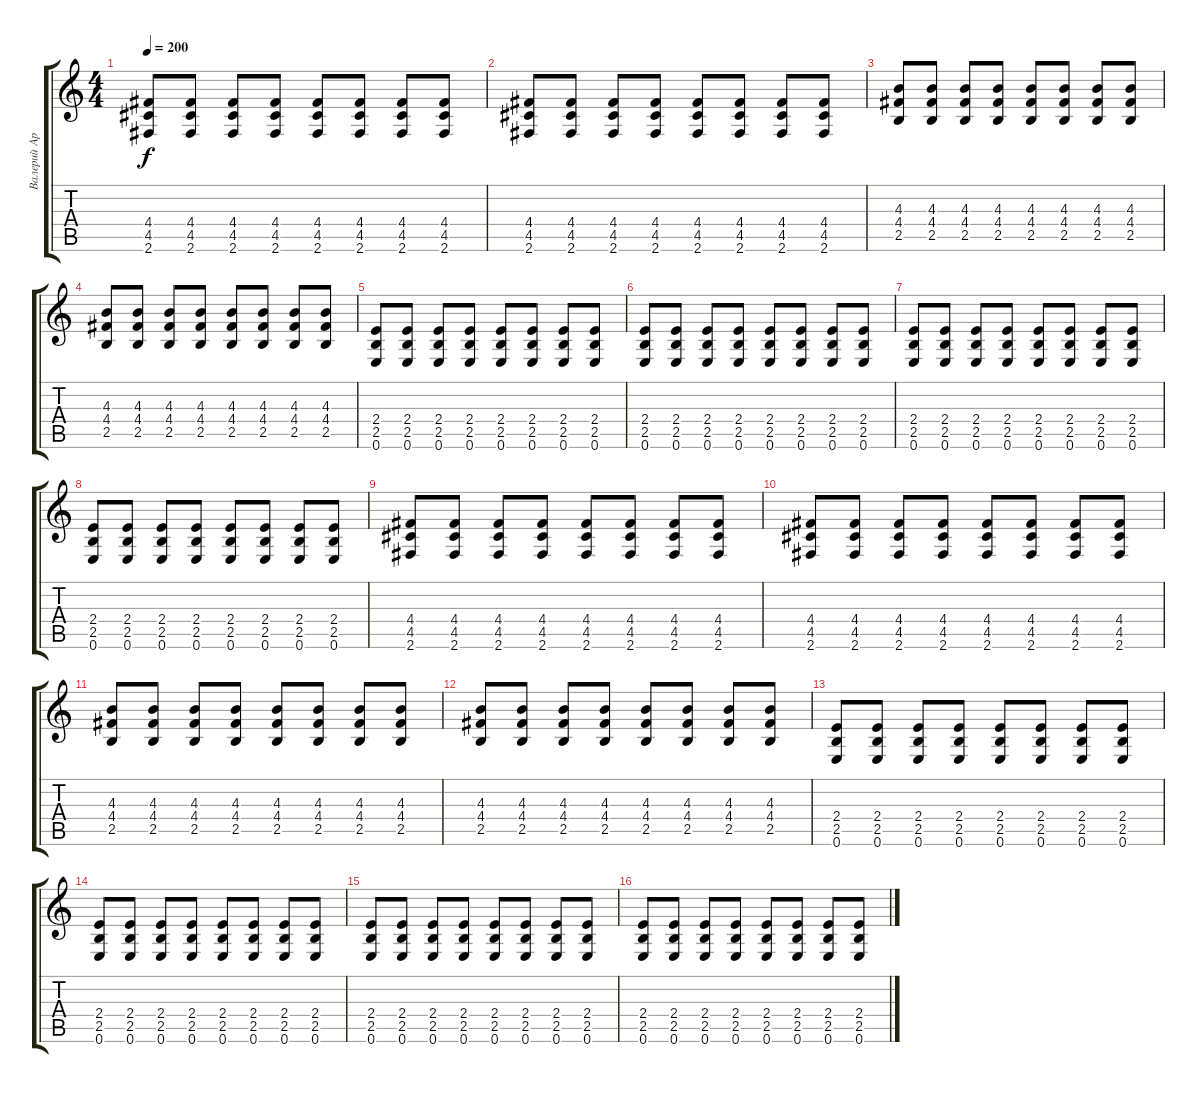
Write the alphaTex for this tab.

\track ("Валерий Аркадин" "Валерий Ар") {instrument distortionguitar}
\staff {score tabs}
\tuning (E4 B3 G3 D3 A2 E2) {hide}
\ts (4 4)
\tempo 200
\clef g2
\ks c
(4.4 4.5 2.6).8{dy f volume 7} (4.4 4.5 2.6).8 (4.4 4.5 2.6).8 (4.4 4.5 2.6).8 (4.4 4.5 2.6).8 (4.4 4.5 2.6).8 (4.4 4.5 2.6).8 (4.4 4.5 2.6).8 |
(4.4 4.5 2.6).8 (4.4 4.5 2.6).8 (4.4 4.5 2.6).8 (4.4 4.5 2.6).8 (4.4 4.5 2.6).8 (4.4 4.5 2.6).8 (4.4 4.5 2.6).8 (4.4 4.5 2.6).8 |
(4.3 4.4 2.5).8 (4.3 4.4 2.5).8 (4.3 4.4 2.5).8 (4.3 4.4 2.5).8 (4.3 4.4 2.5).8 (4.3 4.4 2.5).8 (4.3 4.4 2.5).8 (4.3 4.4 2.5).8 |
(4.3 4.4 2.5).8 (4.3 4.4 2.5).8 (4.3 4.4 2.5).8 (4.3 4.4 2.5).8 (4.3 4.4 2.5).8 (4.3 4.4 2.5).8 (4.3 4.4 2.5).8 (4.3 4.4 2.5).8 |
(2.4 2.5 0.6).8{volume 7} (2.4 2.5 0.6).8 (2.4 2.5 0.6).8 (2.4 2.5 0.6).8 (2.4 2.5 0.6).8 (2.4 2.5 0.6).8 (2.4 2.5 0.6).8 (2.4 2.5 0.6).8 |
(2.4 2.5 0.6).8 (2.4 2.5 0.6).8 (2.4 2.5 0.6).8 (2.4 2.5 0.6).8 (2.4 2.5 0.6).8 (2.4 2.5 0.6).8 (2.4 2.5 0.6).8 (2.4 2.5 0.6).8 |
(2.4 2.5 0.6).8{volume 7} (2.4 2.5 0.6).8 (2.4 2.5 0.6).8 (2.4 2.5 0.6).8 (2.4 2.5 0.6).8 (2.4 2.5 0.6).8 (2.4 2.5 0.6).8 (2.4 2.5 0.6).8 |
(2.4 2.5 0.6).8 (2.4 2.5 0.6).8 (2.4 2.5 0.6).8 (2.4 2.5 0.6).8 (2.4 2.5 0.6).8 (2.4 2.5 0.6).8 (2.4 2.5 0.6).8 (2.4 2.5 0.6).8 |
(4.4 4.5 2.6).8{volume 7} (4.4 4.5 2.6).8 (4.4 4.5 2.6).8 (4.4 4.5 2.6).8 (4.4 4.5 2.6).8 (4.4 4.5 2.6).8 (4.4 4.5 2.6).8 (4.4 4.5 2.6).8 |
(4.4 4.5 2.6).8 (4.4 4.5 2.6).8 (4.4 4.5 2.6).8 (4.4 4.5 2.6).8 (4.4 4.5 2.6).8 (4.4 4.5 2.6).8 (4.4 4.5 2.6).8 (4.4 4.5 2.6).8 |
(4.3 4.4 2.5).8 (4.3 4.4 2.5).8 (4.3 4.4 2.5).8 (4.3 4.4 2.5).8 (4.3 4.4 2.5).8 (4.3 4.4 2.5).8 (4.3 4.4 2.5).8 (4.3 4.4 2.5).8 |
(4.3 4.4 2.5).8 (4.3 4.4 2.5).8 (4.3 4.4 2.5).8 (4.3 4.4 2.5).8 (4.3 4.4 2.5).8 (4.3 4.4 2.5).8 (4.3 4.4 2.5).8 (4.3 4.4 2.5).8 |
(2.4 2.5 0.6).8{volume 7} (2.4 2.5 0.6).8 (2.4 2.5 0.6).8 (2.4 2.5 0.6).8 (2.4 2.5 0.6).8 (2.4 2.5 0.6).8 (2.4 2.5 0.6).8 (2.4 2.5 0.6).8 |
(2.4 2.5 0.6).8 (2.4 2.5 0.6).8 (2.4 2.5 0.6).8 (2.4 2.5 0.6).8 (2.4 2.5 0.6).8 (2.4 2.5 0.6).8 (2.4 2.5 0.6).8 (2.4 2.5 0.6).8 |
(2.4 2.5 0.6).8{volume 7} (2.4 2.5 0.6).8 (2.4 2.5 0.6).8 (2.4 2.5 0.6).8 (2.4 2.5 0.6).8 (2.4 2.5 0.6).8 (2.4 2.5 0.6).8 (2.4 2.5 0.6).8 |
(2.4 2.5 0.6).8 (2.4 2.5 0.6).8 (2.4 2.5 0.6).8 (2.4 2.5 0.6).8 (2.4 2.5 0.6).8 (2.4 2.5 0.6).8 (2.4 2.5 0.6).8 (2.4 2.5 0.6).8
